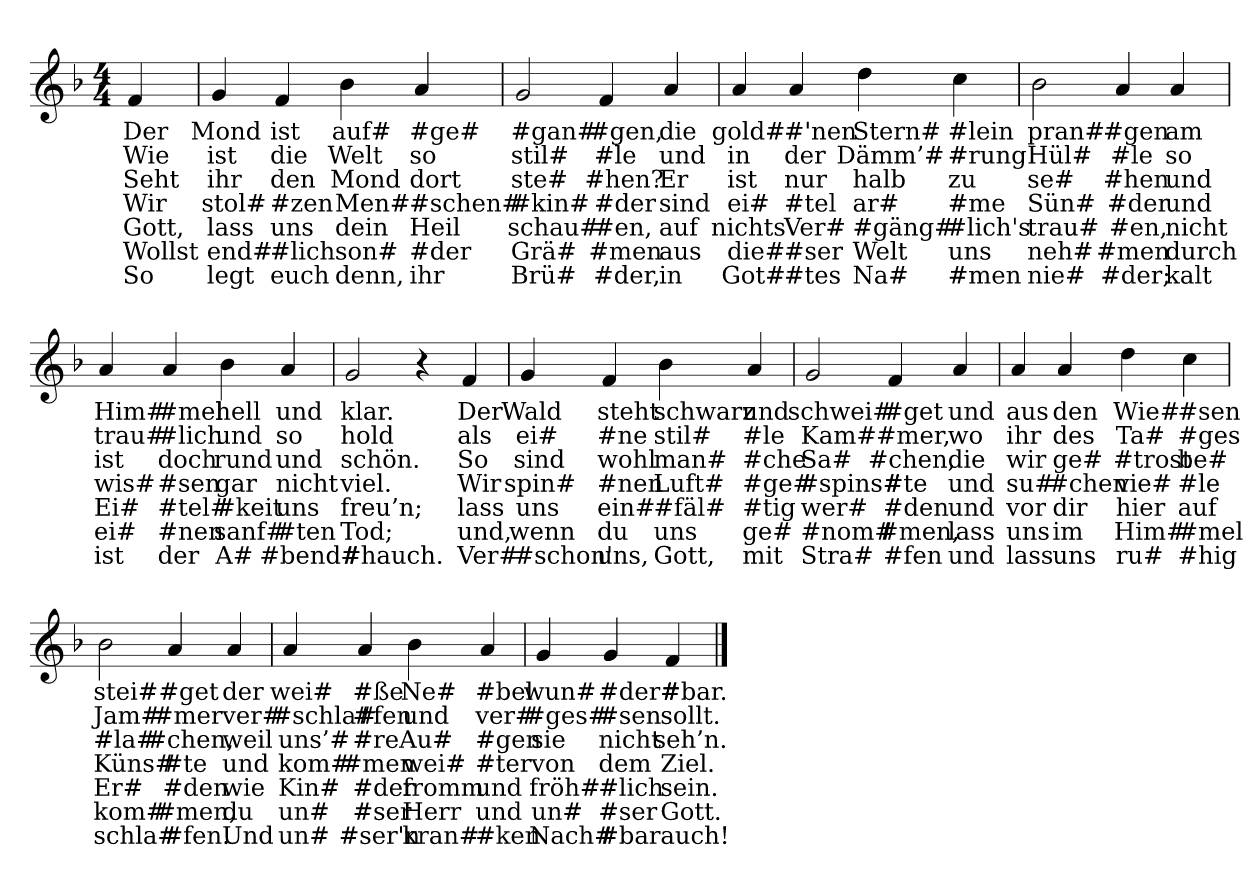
**kern	**text	**text	**text	**text	**text	**text	**text
*part1	*part1	*part1	*part1	*part1	*part1	*part1	*part1
*staff1	*staff1	*staff1	*staff1	*staff1	*staff1	*staff1	*staff1
*clefG2	*	*	*	*	*	*	*
*k[b-]	*	*	*	*	*	*	*
*M4/4	*	*	*	*	*	*	*
=	=	=	=	=	=	=	=
4f	Der	Wie	Seht	Wir	Gott,	Wollst	So
=	=	=	=	=	=	=	=
4g	Mond	ist	ihr	stol#	lass	end#	legt
4f	ist	die	den	#zen	uns	#lich	euch
4b-	auf#	Welt	Mond	Men#	dein	son#	denn,
4a	#ge#	so	dort	#schen#	Heil	#der	ihr
=	=	=	=	=	=	=	=
2g	#gan#	stil#	ste#	#kin#	schau#	Grä#	Brü#
4f	#gen,	#le	#hen?	#der	#en,	#men	#der,
4a	die	und	Er	sind	auf	aus	in
=	=	=	=	=	=	=	=
4a	gold#	in	ist	ei#	nichts	die#	Got#
4a	#'nen	der	nur	#tel	Ver#	#ser	#tes
4dd	Stern#	Dämm’#	halb	ar#	#gäng#	Welt	Na#
4cc	#lein	#rung	zu	#me	#lich's	uns	#men
=	=	=	=	=	=	=	=
2b-	pran#	Hül#	se#	Sün#	trau#	neh#	nie#
4a	#gen	#le	#hen	#der	#en,	#men	#der;
4a	am	so	und	und	nicht	durch	kalt
=	=	=	=	=	=	=	=
4a	Him#	trau#	ist	wis#	Ei#	ei#	ist
4a	#mel	#lich	doch	#sen	#tel#	#nen	der
4b-	hell	und	rund	gar	#keit	sanf#	A#
4a	und	so	und	nicht	uns	#ten	#bend#
=	=	=	=	=	=	=	=
2g	klar.	hold	schön.	viel.	freu’n;	Tod;	#hauch.
4r	.	.	.	.	.	.	.
4f	Der	als	So	Wir	lass	und,	Ver#
=	=	=	=	=	=	=	=
4g	Wald	ei#	sind	spin#	uns	wenn	#schon'
4f	steht	#ne	wohl	#nen	ein#	du	uns,
4b-	schwarz	stil#	man#	Luft#	#fäl#	uns	Gott,
4a	und	#le	#che	#ge#	#tig	ge#	mit
=	=	=	=	=	=	=	=
2g	schwei#	Kam#	Sa#	#spins#	wer#	#nom#	Stra#
4f	#get	#mer,	#chen,	#te	#den	#men,	#fen
4a	und	wo	die	und	und	lass	und
=	=	=	=	=	=	=	=
4a	aus	ihr	wir	su#	vor	uns	lass
4a	den	des	ge#	#chen	dir	im	uns
4dd	Wie#	Ta#	#trost	vie#	hier	Him#	ru#
4cc	#sen	#ges	be#	#le	auf	#mel	#hig
=	=	=	=	=	=	=	=
2b-	stei#	Jam#	#la#	Küns#	Er#	kom#	schla#
4a	#get	#mer	#chen,	#te	#den	#men,	#fen.
4a	der	ver#	weil	und	wie	du	Und
=	=	=	=	=	=	=	=
4a	wei#	#schla#	uns’#	kom#	Kin#	un#	un#
4a	#ße	#fen	#re	#men	#der	#ser	#ser'n
4b-	Ne#	und	Au#	wei#	fromm	Herr	kran#
4a	#bel	ver#	#gen	#ter	und	und	#ken
=	=	=	=	=	=	=	=
4g	wun#	#ges#	sie	von	fröh#	un#	Nach#
4g	#der#	#sen	nicht	dem	#lich	#ser	#bar
4f	#bar.	sollt.	seh’n.	Ziel.	sein.	Gott.	auch!
==	==	==	==	==	==	==	==
*-	*-	*-	*-	*-	*-	*-	*-
